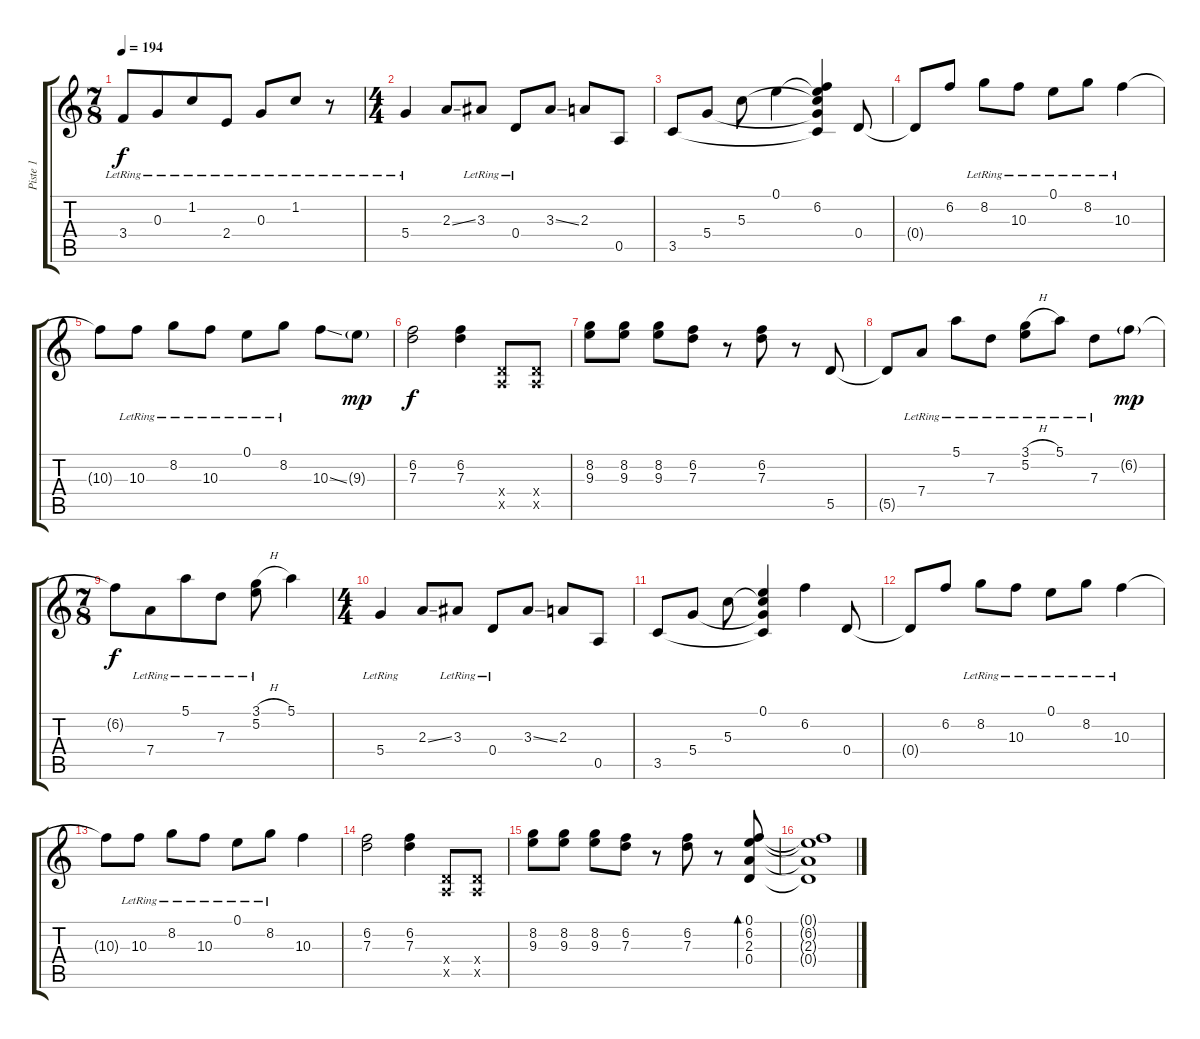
\track ("Piste 1" "Piste 1") {instrument electricguitarclean}
\staff {score tabs}
\tuning (E4 B3 G3 D3 A2 E2) {hide}
\ts (7 8)
\tempo 194
\clef g2
\ks c
3.4{lr}.8{dy f} 0.3{lr}.8 1.2{lr}.8 2.4{lr}.8 0.3{lr}.8 1.2{lr}.8 r.8 |
\ts (4 4)
5.4{lr}.4 2.3{ss}.8 3.3{lr}.8 0.4{lr}.8 3.3{ss}.8 2.3.8 0.5.8 |
3.5.8 5.4.8 5.3.8 0.1.4 (0.1{t} 6.2 5.3{t} 5.4{t} 3.5{t}).4 0.4.8 |
0.4{t}.8 6.2.8 8.2{lr}.8 10.3{lr}.8 0.1{lr}.8 8.2{lr}.8 10.3{lr}.4 |
10.3{t}.8 10.3{lr}.8 8.2{lr}.8 10.3{lr}.8 0.1{lr}.8 8.2{lr}.8 10.3{ss}.8 9.3{g}.8{dy mp} |
(6.2 7.3).2{dy f} (6.2 7.3).4 (0.4{x} 0.5{x}).8 (0.4{x} 0.5{x}).8 |
(8.2 9.3).8 (8.2 9.3).8 (8.2 9.3).8 (6.2 7.3).8 r.8 (6.2 7.3).8 r.8 5.5.8 |
5.5{t}.8 7.4{lr}.8 5.1{lr}.8 7.3{lr}.8 (3.1{h} 5.2{lr}).8 5.1{lr}.8 7.3{lr}.8 6.2{g}.8{dy mp} |
\ts (7 8)
6.2{t}.8{dy f} 7.4{lr}.8 5.1{lr}.8 7.3{lr}.8 (3.1{h} 5.2{lr}).8 5.1.4 |
\ts (4 4)
5.4{lr}.4 2.3{ss}.8 3.3{lr}.8 0.4{lr}.8 3.3{ss}.8 2.3.8 0.5.8 |
3.5.8 5.4.8 5.3.8 (0.1 5.3{t} 5.4{t} 3.5{t}).4 6.2.4 0.4.8 |
0.4{t}.8 6.2.8 8.2{lr}.8 10.3{lr}.8 0.1{lr}.8 8.2{lr}.8 10.3{lr}.4 |
10.3{t}.8 10.3{lr}.8 8.2{lr}.8 10.3{lr}.8 0.1{lr}.8 8.2{lr}.8 10.3.4 |
(6.2 7.3).2 (6.2 7.3).4 (0.4{x} 0.5{x}).8 (0.4{x} 0.5{x}).8 |
(8.2 9.3).8 (8.2 9.3).8 (8.2 9.3).8 (6.2 7.3).8 r.8 (6.2 7.3).8 r.8 (0.1 6.2 2.3 0.4).8{bd 240} |
(0.1{t} 6.2{t} 2.3{t} 0.4{t}).1
